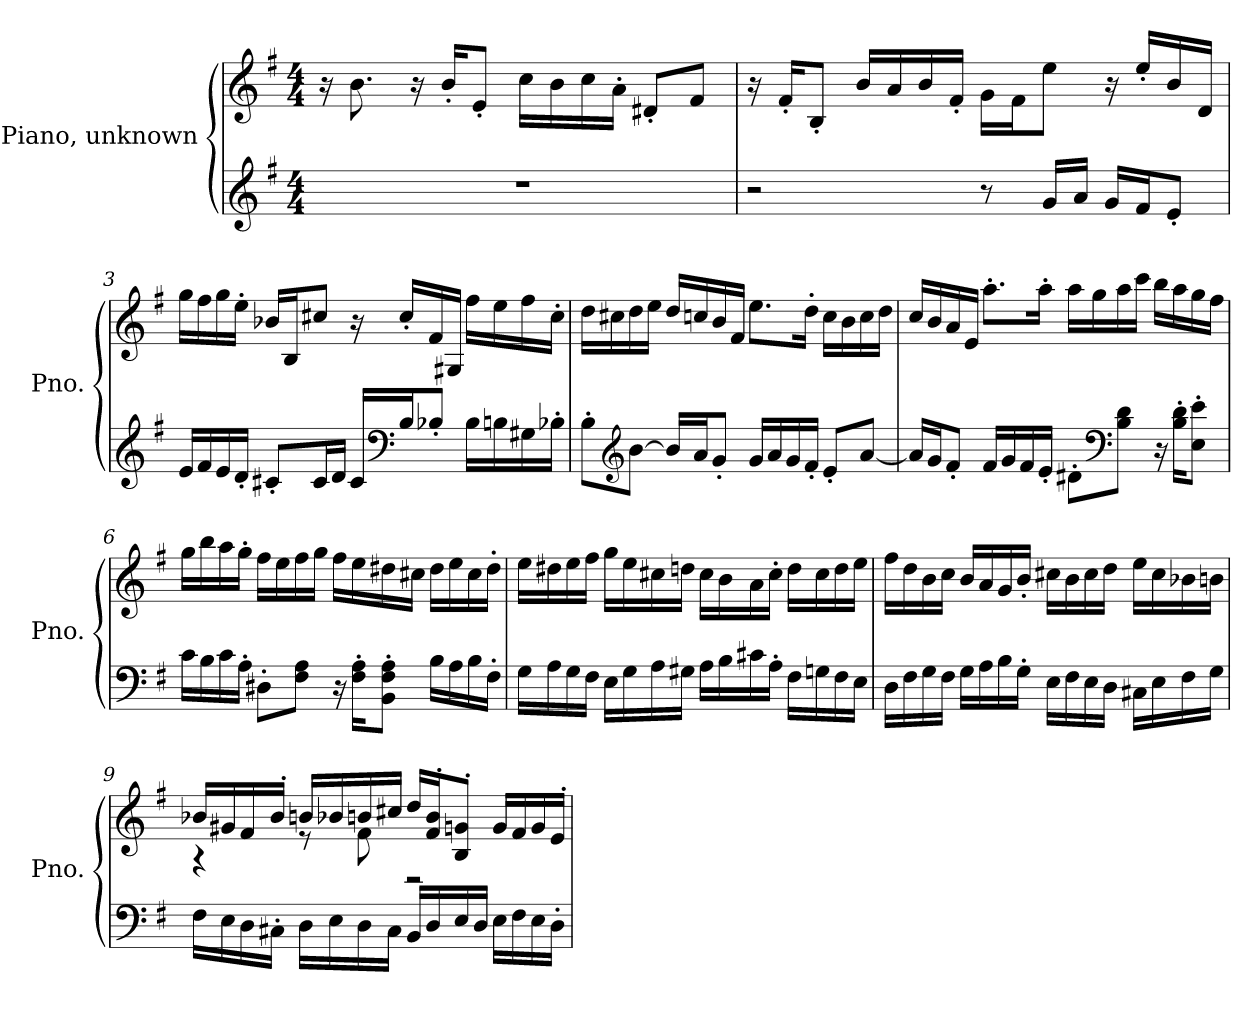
**kern	**kern
*part1	*part1
*staff2	*staff1
*I"Piano, unknown	*
*I'Pno.	*
*clefG2	*clefG2
*k[f#]	*k[f#]
*M4/4	*M4/4
*MM120	*MM120
=1	=1
1r	16r
.	8.b\
.	16r
.	16b'/KL
.	8e'/J
.	16cc\LL
.	16b\
.	16cc\
.	16a'\JJ
.	8d#X'/L
.	8f#/J
=2	=2
2r	16r
.	16f#'/KL
.	8B'/J
.	16b/LL
.	16a/
.	16b/
.	16f#'/JJ
8r	16g\LL
.	16f#\J
16g/LL	8ee\J
16a/JJ	.
16g/LL	16r
16f#/J	16ee'/LL
8e'/J	16b/
.	16d/JJ
!!LO:LB:g=z
=3	=3
16e/LL	16gg\LL
16f#/	16ff#\
16e/	16gg\
16d'/JJ	16ee'\JJ
8c#X'/L	16b-X/LL
.	16B/J
16c#/L	8cc#X/J
16d/JJ	.
16c#/LL	16r
*clefF4	*
16B/J	16cc#'/LL
8B-X'/J	16f#/
.	16G#X/JJ
16B-\LL	16ff#\LL
16Bn\	16ee\
16G#X\	16ff#\
16B-X'\JJ	16cc#'\JJ
=4	=4
8B'\L	16dd\LL
.	16cc#X\
*clefG2	*
[8b\J	16dd\
.	16ee\JJ
16b/LL]	16dd/LL
16a/J	16ccn/
8g'/J	16b/
.	16f#/JJ
16g/LL	8.ee\L
16a/	.
16g/	.
16f#'/JJ	16dd'\Jk
8e'/L	16cc\LL
.	16b\
[8a/J	16cc\
.	16dd\JJ
!!LO:LB:g=z
=5	=5
16a/LL]	16cc/LL
16g/J	16b/
8f#'/J	16a/
.	16e/JJ
16f#/LL	8.aa'\L
16g/	.
16f#/	.
16e'/JJ	16aa'\Jk
8d#X'\L	16aa\LL
.	16gg\
*clefF4	*
8B\ 8d#\J	16aa\
.	16ccc\JJ
16r	16bb\LL
16B\' 16d#\'KL	16aa\
8E\' 8e\'J	16gg\
.	16ff#\JJ
=6	=6
16c\LL	16gg\LL
16B\	16bb\
16c\	16aa\
16A'\JJ	16gg'\JJ
8D#X'\L	16ff#\LL
.	16ee\
8F#\ 8A\J	16ff#\
.	16gg\JJ
16r	16ff#\LL
16F#\' 16A\'KL	16ee\
8BB\' 8F#\' 8A\'J	16dd#X\
.	16cc#X\JJ
16B\LL	16dd#\LL
16A\	16ee\
16B\	16cc#\
16F#'\JJ	16dd#'\JJ
!!LO:LB:g=z
=7	=7
16G\LL	16ee\LL
16A\	16dd#X\
16G\	16ee\
16F#\JJ	16ff#\JJ
16E\LL	16gg\LL
16G\	16ee\
16A\	16cc#X\
16G#X\JJ	16ddn\JJ
16A\LL	16cc#\LL
16B\	16b\
16c#X\	16a\
16A'\JJ	16cc#'\JJ
16F#\LL	16dd\LL
16Gn\	16cc#\
16F#\	16dd\
16E\JJ	16ee\JJ
=8	=8
16D\LL	16ff#\LL
16F#\	16dd\
16G\	16b\
16F#\JJ	16cc\JJ
16G\LL	16b/LL
16A\	16a/
16B\	16g/
16G'\JJ	16b'/JJ
16E\LL	16cc#X\LL
16F#\	16b\
16E\	16cc#\
16D\JJ	16dd\JJ
16C#X\LL	16ee\LL
16E\	16cc#\
16F#\	16b-X\
16G\JJ	16bn\JJ
!!LO:LB:g=z
=9	=9
*	*^
16F#\LL	16b-X/LL	4r
16E\	16g#X/	.
16D\	16f#/	.
16C#X'\JJ	16b-'/JJ	.
16D\LL	16bn/LL	8r
16E\	16b-X/	.
16D\	16bn/	8f#\
16C#\JJ	16cc#X/JJ	.
16BB/LL	16dd/LL	2r
16D/	16f#/' 16b/'J	.
16E/	8B/' 8gn/'J	.
16D/JJ	.	.
16E\LL	16g/LL	.
16F#\	16f#/	.
16E\	16g/	.
16D'\JJ	16e'/JJ	.
*	*v	*v
=	=
*-	*-
